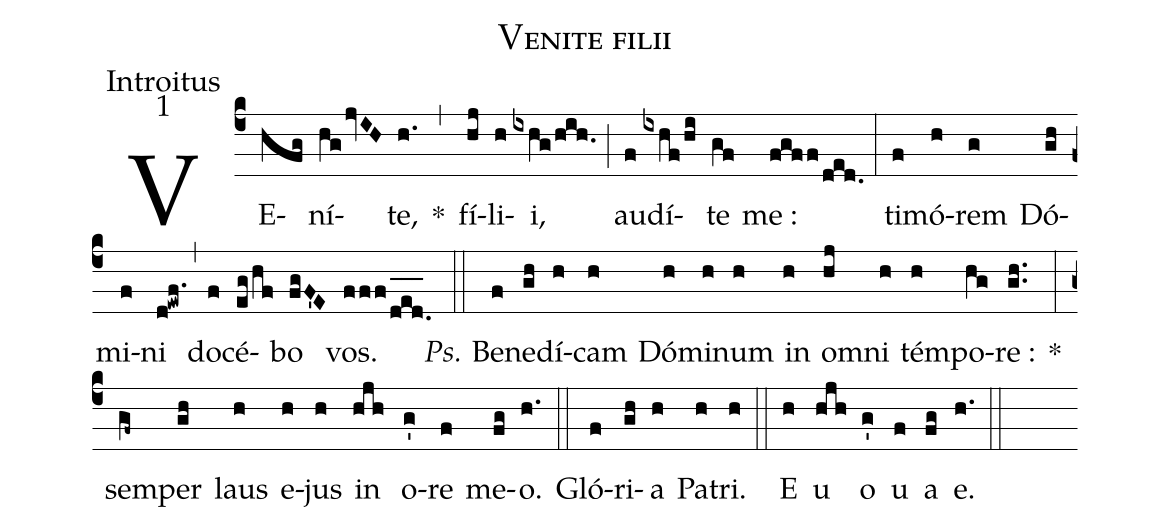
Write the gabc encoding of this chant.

name:Venite filii;
office-part:Introitus;
mode:1;
%%
(c4) VE(hfg)ní(hgjvIH)te,(h.) *(,) fí(hj)li(h)i,(ixhg/hih.) (;) au(f)dí(ixhf/hi)te(gf) me :(fgff/ded.) (:) ti(f)mó(h)rem(g) Dó(gh)mi(f)ni(d!ewf.) (,) do(f)cé(eg/hf)bo(fgF'E) vos.(fff/d_[oh:h]e_[oh:h]d._[oh:h]) (::) <i>Ps.</i> Be(f)ne(gh)dí(h)cam(h) <nlba>Dó(h)mi(h)num</nlba>(h) in(h) o(hj)mni(h) tém(h)po(hg)re :(gh..) *(:) sem(gf~)per(gh) laus(h) e(h)jus(h) in(hjh) o(g')re(f) me(fg)o.(h.) (::) Gló(f)ri(gh)a(h) Pa(h)tri.(h) (::) <eu>E(h) u(hjh) o(g') u(f) a(fg) e.</eu>(h.) (::)
